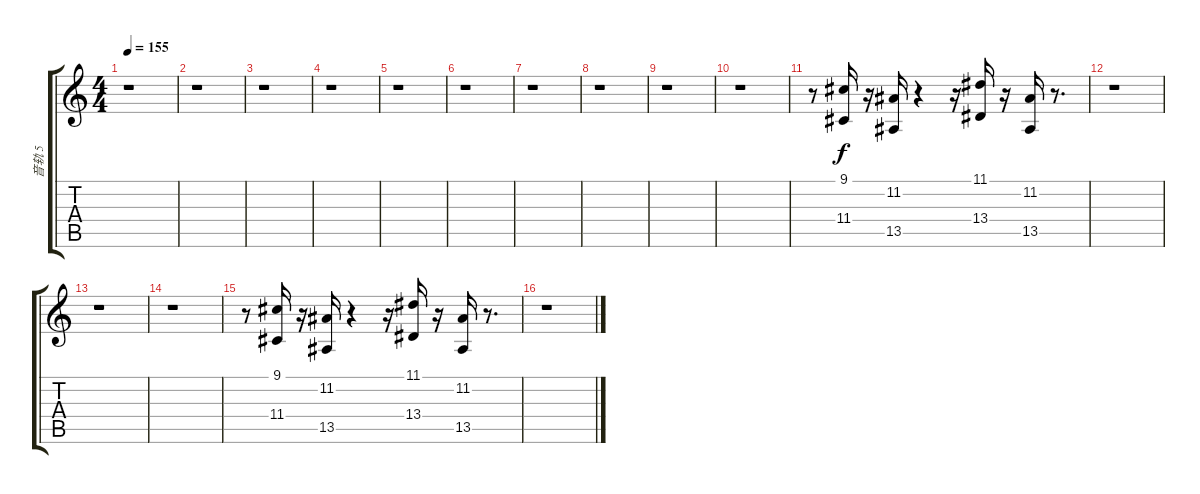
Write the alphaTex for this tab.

\track ("音轨 5" "音轨 5") {instrument brightacousticpiano}
\staff {score tabs}
\tuning (E4 B3 G3 D3 A2 E2) {hide}
\ts (4 4)
\tempo 155
\clef g2
\ks c
r.1{dy f} |
r.1 |
r.1 |
r.1 |
r.1 |
r.1 |
r.1 |
r.1 |
r.1 |
r.1 |
r.8 (9.1 11.4).16 r.16 (11.2 13.5).16 r.4 r.16 (11.1 13.4).16 r.16 (11.2 13.5).16 r.8{d} |
r.1 |
r.1 |
r.1 |
r.8 (9.1 11.4).16 r.16 (11.2 13.5).16 r.4 r.16 (11.1 13.4).16 r.16 (11.2 13.5).16 r.8{d} |
r.1
